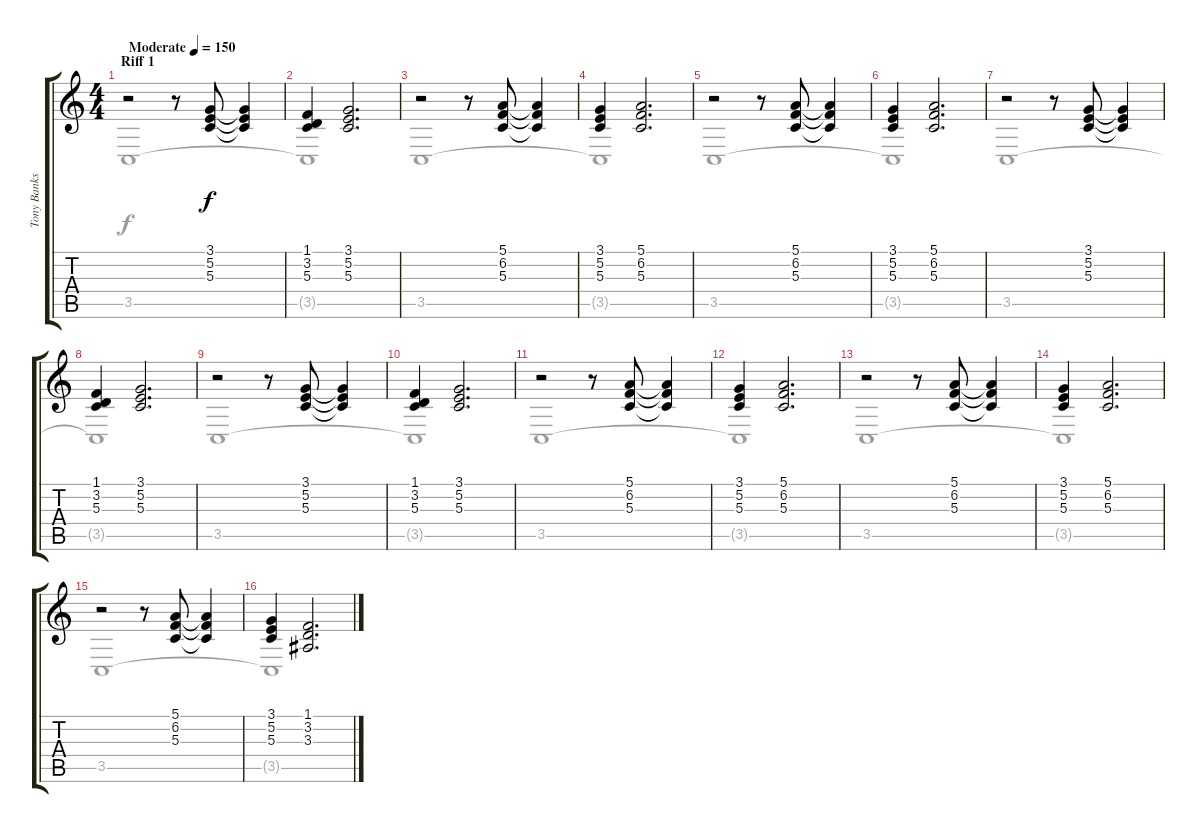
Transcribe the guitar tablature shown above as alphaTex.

\track ("Tony Banks [Left Hand]" "Tony Banks") {instrument acousticgrandpiano}
\staff {score tabs}
\tuning (E4 B3 G3 D3 A2 E2) {hide}
\voice
\ts (4 4)
\section ("" "Riff 1")
\tempo (150 "Moderate")
\clef g2
\ks c
r.2{dy f instrument acousticgrandpiano} r.8 (3.1 5.2 5.3).8 (3.1{t} 5.2{t} 5.3{t}).4 |
(1.1 3.2 5.3).4 (3.1 5.2 5.3).2{d} |
r.2 r.8 (5.1 6.2 5.3).8 (5.1{t} 6.2{t} 5.3{t}).4 |
(3.1 5.2 5.3).4 (5.1 6.2 5.3).2{d} |
r.2 r.8 (5.1 6.2 5.3).8 (5.1{t} 6.2{t} 5.3{t}).4 |
(3.1 5.2 5.3).4 (5.1 6.2 5.3).2{d} |
r.2 r.8 (3.1 5.2 5.3).8 (3.1{t} 5.2{t} 5.3{t}).4 |
(1.1 3.2 5.3).4 (3.1 5.2 5.3).2{d} |
r.2 r.8 (3.1 5.2 5.3).8 (3.1{t} 5.2{t} 5.3{t}).4 |
(1.1 3.2 5.3).4 (3.1 5.2 5.3).2{d} |
r.2 r.8 (5.1 6.2 5.3).8 (5.1{t} 6.2{t} 5.3{t}).4 |
(3.1 5.2 5.3).4 (5.1 6.2 5.3).2{d} |
r.2 r.8 (5.1 6.2 5.3).8 (5.1{t} 6.2{t} 5.3{t}).4 |
(3.1 5.2 5.3).4 (5.1 6.2 5.3).2{d} |
r.2 r.8 (5.1 6.2 5.3).8 (5.1{t} 6.2{t} 5.3{t}).4 |
(3.1 5.2 5.3).4 (1.1 3.2 3.3).2{d}
\voice
\clef g2
\ottava regular
\simile none
\ks c
3.5.1{dy f} |
3.5{t}.1 |
3.5.1 |
3.5{t}.1 |
3.5.1 |
3.5{t}.1 |
3.5.1 |
3.5{t}.1 |
3.5.1 |
3.5{t}.1 |
3.5.1 |
3.5{t}.1 |
3.5.1 |
3.5{t}.1 |
3.5.1 |
3.5{t}.1
